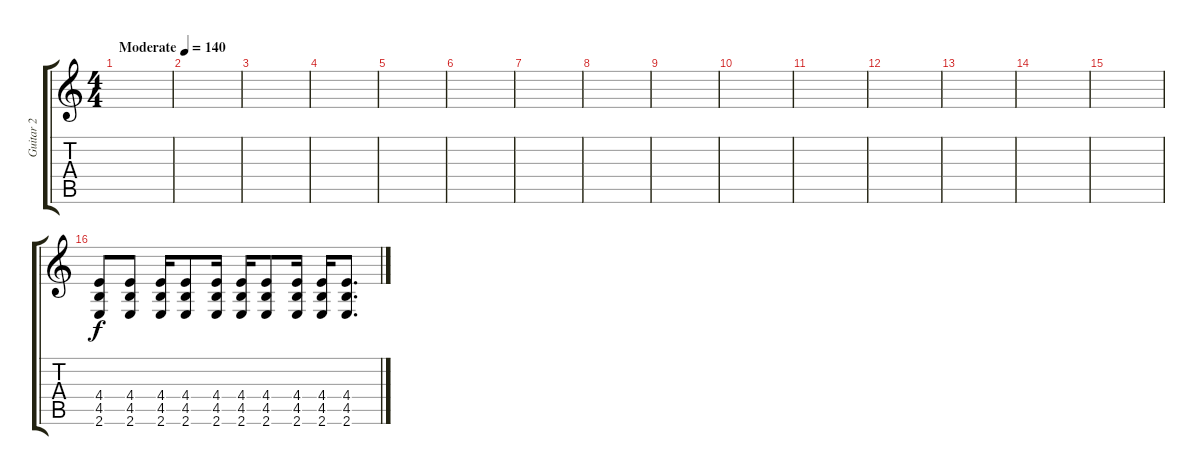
\track ("Guitar 2" "Guitar 2") {instrument distortionguitar}
\staff {score tabs}
\tuning (D4 A3 F3 C3 G2 D2) {hide}
\ts (4 4)
\tempo (140 "Moderate")
\clef g2
\ks c
|
|
|
|
|
|
|
|
|
|
|
|
|
|
|
(4.4 4.5 2.6).8 (4.4 4.5 2.6).8 (4.4 4.5 2.6).16 (4.4 4.5 2.6).8 (4.4 4.5 2.6).16 (4.4 4.5 2.6).16 (4.4 4.5 2.6).8 (4.4 4.5 2.6).16 (4.4 4.5 2.6).16 (4.4 4.5 2.6).8{d}
